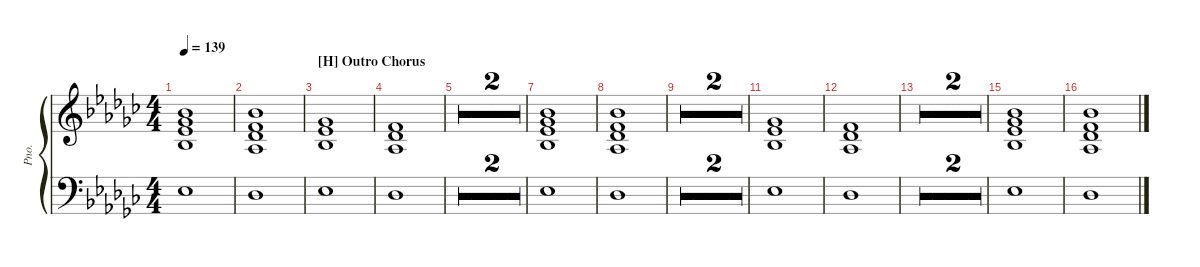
\defaultSystemsLayout 4
\hideDynamics
\bracketExtendMode groupsimilarinstruments
\otherSystemsTrackNameOrientation horizontal
\track ("Electric Piano" "Pno.") {multiBarRest instrument electricgrandpiano}
\staff {score}
\tuning (E4 B3 G3 D3 A2 E2)
\ts (4 4)
\tempo 139
\clef g2
\ks gb
(7.2{acc b} 8.4{acc b} 8.3{acc b} 6.1{acc b}).1{dy mf beam Up} |
(6.2{acc forcenatural} 6.3{acc b} 6.4{acc b} 6.1{acc b}).1{beam Up} |
\section ("H" "Outro Chorus")
(7.2{acc b} 8.3{acc b} 8.4{acc b}).1{beam Up} |
(10.3{acc forcenatural} 11.4{acc b} 11.5{acc b}).1{beam Up} |
\simile firstofdouble
|
\simile secondofdouble
|
\simile none
(7.2{acc b} 8.4{acc b} 8.3{acc b} 6.1{acc b}).1{beam Up} |
(6.2{acc forcenatural} 6.3{acc b} 6.4{acc b} 6.1{acc b}).1{beam Up} |
\simile firstofdouble
|
\simile secondofdouble
|
\simile none
(7.2{acc b} 8.3{acc b} 8.4{acc b}).1{beam Up} |
(10.3{acc forcenatural} 11.4{acc b} 11.5{acc b}).1{beam Up} |
\simile firstofdouble
|
\simile secondofdouble
|
\simile none
(7.2{acc b} 8.4{acc b} 8.3{acc b} 6.1{acc b}).1{beam Up} |
(6.2{acc forcenatural} 6.3{acc b} 6.4{acc b} 6.1{acc b}).1{beam Up}
\staff {score}
\tuning (E4 B3 G3 D3 A2 E2)
\clef f4
\ottava regular
\simile none
\ks gb
6.5{acc b}.1{dy mf beam Down} |
4.5{acc b}.1{beam Down} |
6.5{acc b}.1{beam Down} |
4.5{acc b}.1{beam Down} |
\simile firstofdouble
|
\simile secondofdouble
|
\simile none
6.5{acc b}.1{beam Down} |
4.5{acc b}.1{beam Down} |
\simile firstofdouble
|
\simile secondofdouble
|
\simile none
6.5{acc b}.1{beam Down} |
4.5{acc b}.1{beam Down} |
\simile firstofdouble
|
\simile secondofdouble
|
\simile none
6.5{acc b}.1{beam Down} |
4.5{acc b}.1{beam Down}
